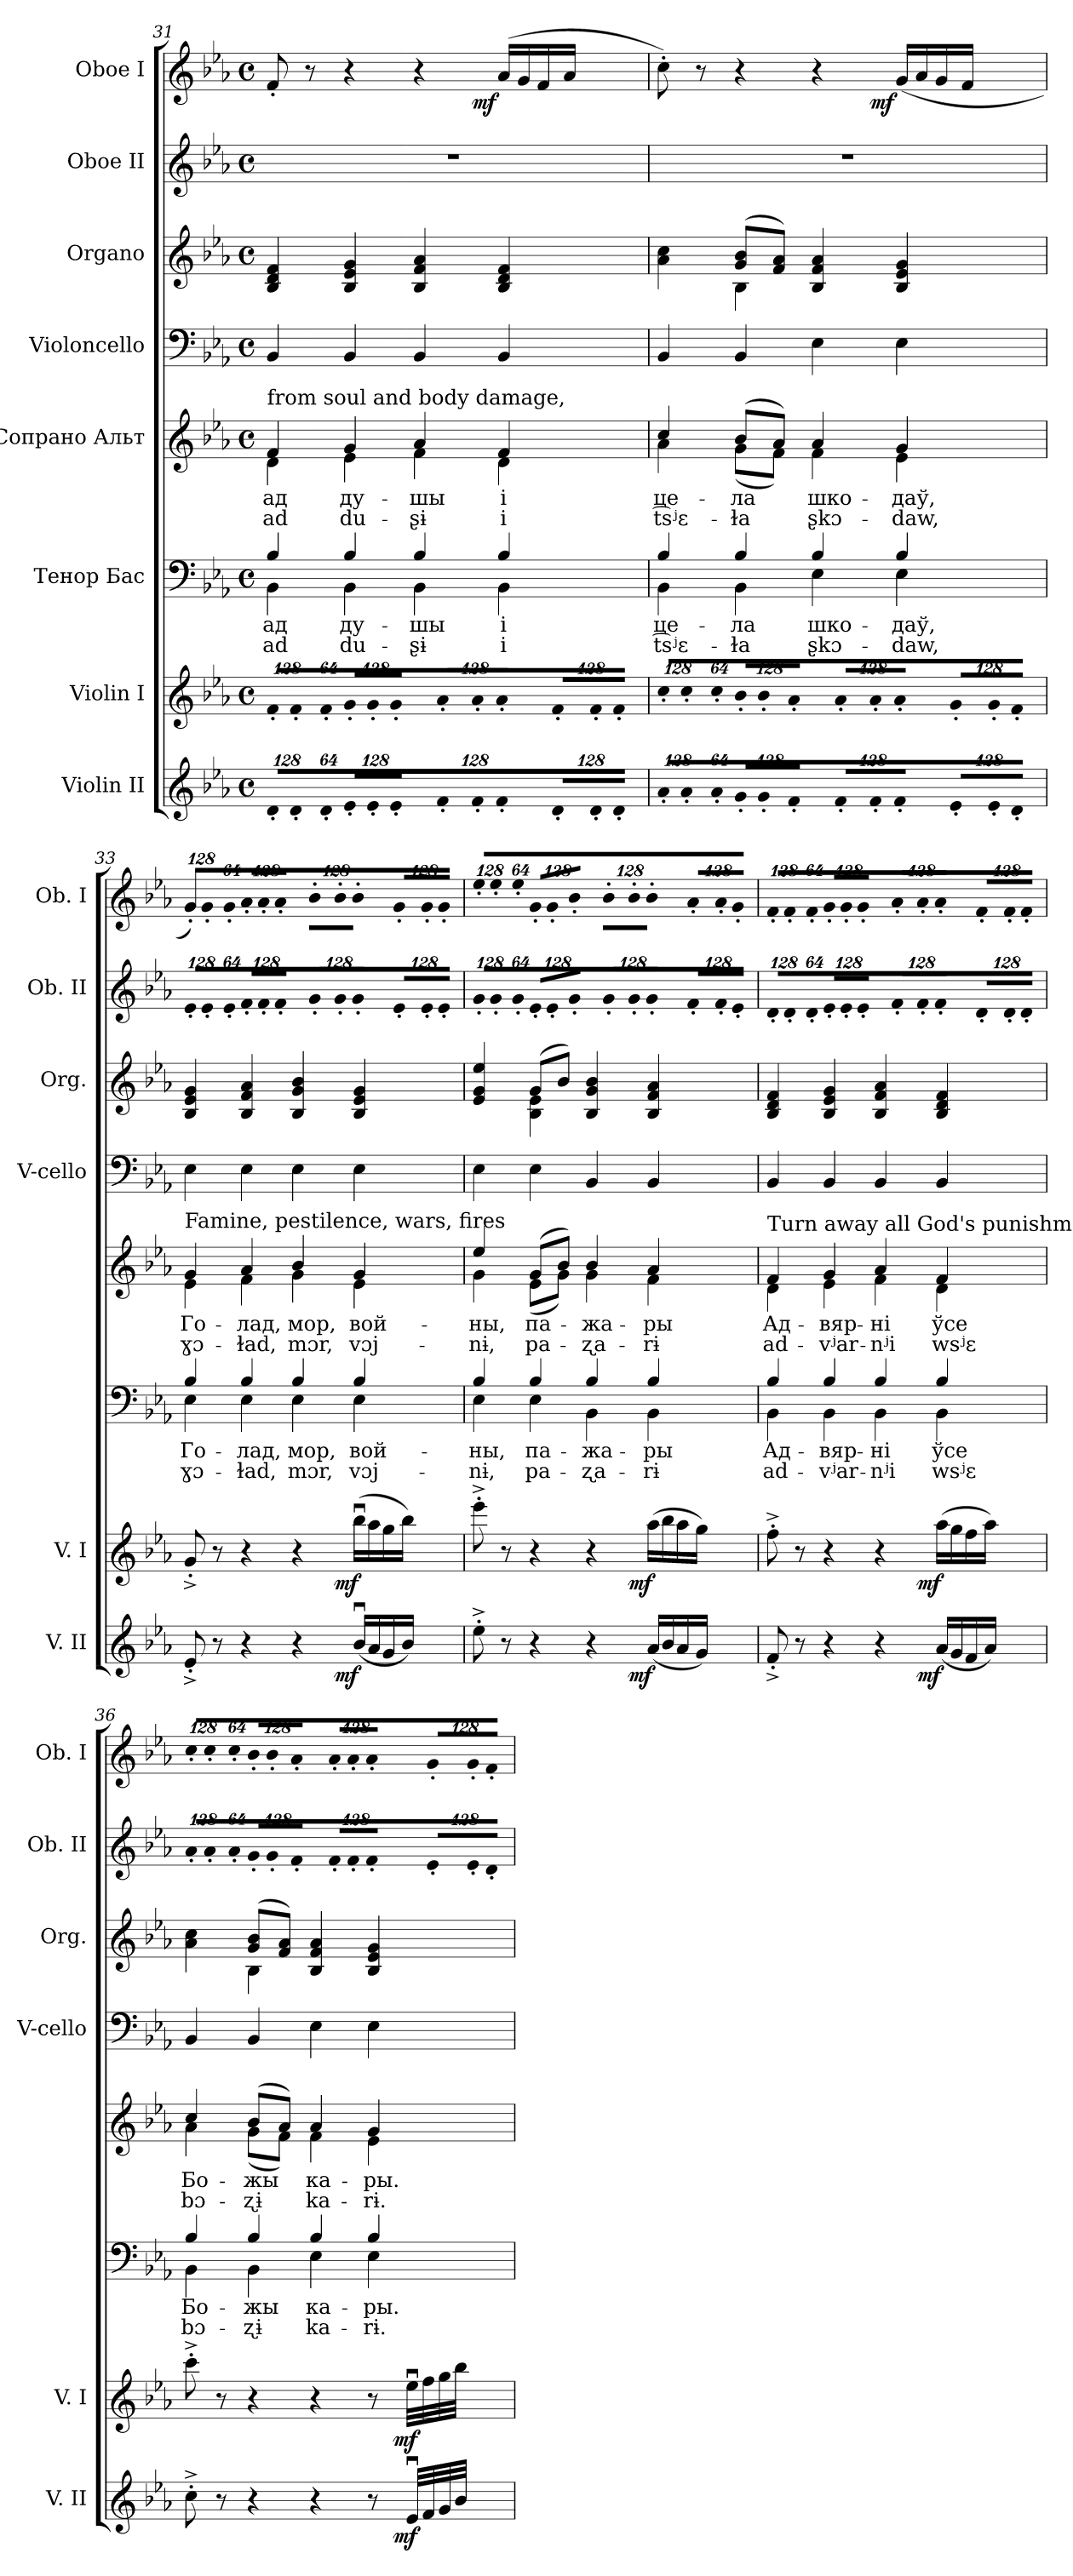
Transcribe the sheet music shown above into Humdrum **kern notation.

**kern	**dynam	**kern	**dynam	**kern	**text	**text	**kern	**text	**text	**kern	**kern	**kern	**kern	**dynam
*part8	*part8	*part7	*part7	*part6	*part6	*part6	*part5	*part5	*part5	*part4	*part3	*part2	*part1	*part1
*staff8	*staff8	*staff7	*staff7	*staff6	*staff6	*staff6	*staff5	*staff5	*staff5	*staff4	*staff3	*staff2	*staff1	*staff1
*I"Violin II	*	*I"Violin I	*	*I"Тенор Бас	*	*	*I"Сопрано Альт	*	*	*I"Violoncello	*I"Organo	*I"Oboe II	*I"Oboe I	*
*I'V. II	*	*I'V. I	*	*	*	*	*	*	*	*I'V-cello	*I'Org.	*I'Ob. II	*I'Ob. I	*
*clefG2	*	*clefG2	*	*clefF4	*	*	*clefG2	*	*	*clefF4	*clefG2	*clefG2	*clefG2	*
*k[b-e-a-]	*	*k[b-e-a-]	*	*k[b-e-a-]	*	*	*k[b-e-a-]	*	*	*k[b-e-a-]	*k[b-e-a-]	*k[b-e-a-]	*k[b-e-a-]	*
*E-:	*	*E-:	*	*E-:	*	*	*E-:	*	*	*E-:	*E-:	*E-:	*E-:	*
*M4/4	*	*M4/4	*	*M4/4	*	*	*M4/4	*	*	*M4/4	*M4/4	*M4/4	*M4/4	*
*met(c)	*	*met(c)	*	*met(c)	*	*	*met(c)	*	*	*met(c)	*met(c)	*met(c)	*met(c)	*
*Xbrackettup	*	*	*	*	*	*	*	*	*	*	*	*	*	*
=31	=31	=31	=31	=31	=31	=31	=31	=31	=31	=31	=31	=31	=31	=31
!LO:N:vis=8	!	!	!	!	!	!	!	!	!	!	!	!	!	!
*	*	*Xbrackettup	*	*	*	*	*	*	*	*	*	*	*	*
!	!	!LO:N:vis=8	!	!	!	!	!	!	!	!	!	!	!	!
!	!	!	!	!	!LO:LY:b:color=#000000	!LO:LY:b:color=#000000	!	!	!	!	!	!	!	!
*	*	*	*	*^	*	*	*	*	*	*	*	*	*	*
!	!	!	!	!	!	!LO:LY:b:color=#000000	!	!	!	!	!	!	!	!	!
!	!	!	!	!	!	!	!	!	!LO:LY:b:color=#000000	!LO:LY:b:color=#000000	!	!	!	!	!
*	*	*	*	*	*	*	*	*^	*	*	*	*	*	*	*
!	!	!	!	!	!	!	!	!LO:TX:a:t=from soul and body damage,	!	!	!	!	!	!	!	!
!	!	!	!	!	!	!	!	!	!	!LO:LY:b:color=#000000	!	!	!	!	!	!
*	*	*	*	*	*	*	*	*	*	*	*	*	*	*	*^	*
1024%85d'i/L	.	1024%85f'i/L	.	4B-i/	4BB-i\	ад	ad	4fi/	4di\	ад	ad	4BB-i/	4B-i/ 4di 4fi	1r	8f'i/	2ryy	.
!LO:N:vis=8	!	!LO:N:vis=8	!	!	!	!	!	!	!	!	!	!	!	!	!	!	!
1024%85d'i/	.	1024%85f'i/	.	.	.	.	.	.	.	.	.	.	.	.	.	.	.
.	.	.	.	.	.	.	.	.	.	.	.	.	.	.	8r	.	.
!LO:N:vis=8	!	!LO:N:vis=8	!	!	!	!	!	!	!	!	!	!	!	!	!	!	!
512%43d'i/J	.	512%43f'i/J	.	.	.	.	.	.	.	.	.	.	.	.	.	.	.
!LO:N:vis=8	!	!LO:N:vis=8	!	!	!	!	!	!	!	!	!	!	!	!	!	!	!
!	!	!	!	!	!	!LO:LY:b:color=#000000	!LO:LY:b:color=#000000	!	!	!	!	!	!	!	!	!	!
!	!	!	!	!	!	!LO:LY:b:color=#000000	!	!	!	!	!	!	!	!	!	!	!
!	!	!	!	!	!	!	!	!	!	!LO:LY:b:color=#000000	!LO:LY:b:color=#000000	!	!	!	!	!	!
!	!	!	!	!	!	!	!	!	!	!LO:LY:b:color=#000000	!	!	!	!	!	!	!
1024%85e-'i/L	.	1024%85g'i/L	.	4B-i/	4BB-i\	ду-	du-	4gi/	4e-i\	ду-	du-	4BB-i/	4B-i/ 4e-i 4gi	.	4r	.	.
!LO:N:vis=8	!	!LO:N:vis=8	!	!	!	!	!	!	!	!	!	!	!	!	!	!	!
1024%85e-'i/	.	1024%85g'i/	.	.	.	.	.	.	.	.	.	.	.	.	.	.	.
!LO:N:vis=8	!	!LO:N:vis=8	!	!	!	!	!	!	!	!	!	!	!	!	!	!	!
512%43e-'i/J	.	512%43g'i/J	.	.	.	.	.	.	.	.	.	.	.	.	.	.	.
!LO:N:vis=8	!	!LO:N:vis=8	!	!	!	!	!	!	!	!	!	!	!	!	!	!	!
!	!	!	!	!	!	!LO:LY:b:color=#000000	!LO:LY:b:color=#000000	!	!	!	!	!	!	!	!	!	!
!	!	!	!	!	!	!LO:LY:b:color=#000000	!	!	!	!	!	!	!	!	!	!	!
!	!	!	!	!	!	!	!	!	!	!LO:LY:b:color=#000000	!LO:LY:b:color=#000000	!	!	!	!	!	!
!	!	!	!	!	!	!	!	!	!	!LO:LY:b:color=#000000	!	!	!	!	!	!	!
1024%85f'i/L	.	1024%85a-'i/L	.	4B-i/	4BB-i\	-шы	-ʂɨ	4a-i/	4fi\	-шы	-ʂɨ	4BB-i/	4B-i/ 4fi 4a-i	.	4r	8ryy	.
!LO:N:vis=8	!	!LO:N:vis=8	!	!	!	!	!	!	!	!	!	!	!	!	!	!	!
1024%85f'i/	.	1024%85a-'i/	.	.	.	.	.	.	.	.	.	.	.	.	.	.	.
.	.	.	.	.	.	.	.	.	.	.	.	.	.	.	.	32ryy	.
.	.	.	.	.	.	.	.	.	.	.	.	.	.	.	.	128ryy	.
.	.	.	.	.	.	.	.	.	.	.	.	.	.	.	.	512ryy	.
!LO:N:vis=8	!	!LO:N:vis=8	!	!	!	!	!	!	!	!	!	!	!	!	!	!	!
512%43f'i/J	.	512%43a-'i/J	.	.	.	.	.	.	.	.	.	.	.	.	.	4ryy	mf
!LO:N:vis=8	!	!LO:N:vis=8	!	!	!	!	!	!	!	!	!	!	!	!	!	!	!
!	!	!	!	!	!	!LO:LY:b:color=#000000	!LO:LY:b:color=#000000	!	!	!	!	!	!	!	!	!	!
!	!	!	!	!	!	!LO:LY:b:color=#000000	!	!	!	!	!	!	!	!	!	!	!
!	!	!	!	!	!	!	!	!	!	!LO:LY:b:color=#000000	!LO:LY:b:color=#000000	!	!	!	!	!	!
!	!	!	!	!	!	!	!	!	!	!LO:LY:b:color=#000000	!	!	!	!	!	!	!
1024%85d'i/L	.	1024%85f'i/L	.	4B-i/	4BB-i\	і	i	4fi/	4di\	і	i	4BB-i/	4B-i/ 4di 4fi	.	(16a-i/LL	.	.
.	.	.	.	.	.	.	.	.	.	.	.	.	.	.	16gi/	.	.
!LO:N:vis=8	!	!LO:N:vis=8	!	!	!	!	!	!	!	!	!	!	!	!	!	!	!
1024%85d'i/	.	1024%85f'i/	.	.	.	.	.	.	.	.	.	.	.	.	.	.	.
.	.	.	.	.	.	.	.	.	.	.	.	.	.	.	16fi/	.	.
!LO:N:vis=8	!	!LO:N:vis=8	!	!	!	!	!	!	!	!	!	!	!	!	!	!	!
512%43d'i/J	.	512%43f'i/J	.	.	.	.	.	.	.	.	.	.	.	.	.	16ryy	.
.	.	.	.	.	.	.	.	.	.	.	.	.	.	.	16a-i/JJ	.	.
.	.	.	.	.	.	.	.	.	.	.	.	.	.	.	.	64ryy	.
.	.	.	.	.	.	.	.	.	.	.	.	.	.	.	.	256.ryy	.
=32	=32	=32	=32	=32	=32	=32	=32	=32	=32	=32	=32	=32	=32	=32	=32	=32	=32
!LO:N:vis=8	!	!LO:N:vis=8	!	!	!	!	!	!	!	!	!	!	!	!	!	!	!
!	!	!	!	!	!	!LO:LY:b:color=#000000	!LO:LY:b:color=#000000	!	!	!	!	!	!	!	!	!	!
!	!	!	!	!	!	!LO:LY:b:color=#000000	!	!	!	!	!	!	!	!	!	!	!
!	!	!	!	!	!	!	!	!	!	!LO:LY:b:color=#000000	!LO:LY:b:color=#000000	!	!	!	!	!	!
!	!	!	!	!	!	!	!	!	!	!LO:LY:b:color=#000000	!	!	!	!	!	!	!
*	*	*	*	*	*	*	*	*	*	*	*	*	*^	*	*	*	*
1024%85a-'i/L	.	1024%85cc'i\L	.	4B-i/	4BB-i\	це-	t͡sʲɛ-	4cci/	4a-i\	це-	t͡sʲɛ-	4BB-i/	4a-i\ 4cci	4ryy	1r	8cc'i\)	2ryy	.
!LO:N:vis=8	!	!LO:N:vis=8	!	!	!	!	!	!	!	!	!	!	!	!	!	!	!	!
1024%85a-'i/	.	1024%85cc'i\	.	.	.	.	.	.	.	.	.	.	.	.	.	.	.	.
.	.	.	.	.	.	.	.	.	.	.	.	.	.	.	.	8r	.	.
!LO:N:vis=8	!	!LO:N:vis=8	!	!	!	!	!	!	!	!	!	!	!	!	!	!	!	!
512%43a-'i/J	.	512%43cc'i\J	.	.	.	.	.	.	.	.	.	.	.	.	.	.	.	.
!LO:N:vis=8	!	!LO:N:vis=8	!	!	!	!	!	!	!	!	!	!	!	!	!	!	!	!
!	!	!	!	!	!	!LO:LY:b:color=#000000	!LO:LY:b:color=#000000	!	!	!	!	!	!	!	!	!	!	!
!	!	!	!	!	!	!LO:LY:b:color=#000000	!	!	!	!	!	!	!	!	!	!	!	!
!	!	!	!	!	!	!	!	!	!	!LO:LY:b:color=#000000	!LO:LY:b:color=#000000	!	!	!	!	!	!	!
!	!	!	!	!	!	!	!	!	!	!LO:LY:b:color=#000000	!	!	!	!	!	!	!	!
1024%85g'i/L	.	1024%85b-'i/L	.	4B-i/	4BB-i\	-ла	-ɫa	(8b-i/L	(8gi\L	-ла	-ɫa	4BB-i/	(8gi/ 8b-iL	4B-i\	.	4r	.	.
!LO:N:vis=8	!	!LO:N:vis=8	!	!	!	!	!	!	!	!	!	!	!	!	!	!	!	!
1024%85g'i/	.	1024%85b-'i/	.	.	.	.	.	.	.	.	.	.	.	.	.	.	.	.
.	.	.	.	.	.	.	.	8a-i/J)	8fi\J)	.	.	.	8fi/ 8a-iJ)	.	.	.	.	.
!LO:N:vis=8	!	!LO:N:vis=8	!	!	!	!	!	!	!	!	!	!	!	!	!	!	!	!
512%43f'i/J	.	512%43a-'i/J	.	.	.	.	.	.	.	.	.	.	.	.	.	.	.	.
!LO:N:vis=8	!	!LO:N:vis=8	!	!	!	!	!	!	!	!	!	!	!	!	!	!	!	!
!	!	!	!	!	!	!LO:LY:b:color=#000000	!LO:LY:b:color=#000000	!	!	!	!	!	!	!	!	!	!	!
!	!	!	!	!	!	!LO:LY:b:color=#000000	!	!	!	!	!	!	!	!	!	!	!	!
!	!	!	!	!	!	!	!	!	!	!LO:LY:b:color=#000000	!LO:LY:b:color=#000000	!	!	!	!	!	!	!
!	!	!	!	!	!	!	!	!	!	!LO:LY:b:color=#000000	!	!	!	!	!	!	!	!
1024%85f'i/L	.	1024%85a-'i/L	.	4B-i/	4E-i\	шко-	ʂkɔ-	4a-i/	4fi\	шко-	ʂkɔ-	4E-i\	4B-i/ 4fi 4a-i	2ryy	.	4r	8ryy	.
!LO:N:vis=8	!	!LO:N:vis=8	!	!	!	!	!	!	!	!	!	!	!	!	!	!	!	!
1024%85f'i/	.	1024%85a-'i/	.	.	.	.	.	.	.	.	.	.	.	.	.	.	.	.
.	.	.	.	.	.	.	.	.	.	.	.	.	.	.	.	.	32ryy	.
.	.	.	.	.	.	.	.	.	.	.	.	.	.	.	.	.	128ryy	.
.	.	.	.	.	.	.	.	.	.	.	.	.	.	.	.	.	512ryy	.
!LO:N:vis=8	!	!LO:N:vis=8	!	!	!	!	!	!	!	!	!	!	!	!	!	!	!	!
512%43f'i/J	.	512%43a-'i/J	.	.	.	.	.	.	.	.	.	.	.	.	.	.	4ryy	mf
!LO:N:vis=8	!	!LO:N:vis=8	!	!	!	!	!	!	!	!	!	!	!	!	!	!	!	!
!	!	!	!	!	!	!LO:LY:b:color=#000000	!LO:LY:b:color=#000000	!	!	!	!	!	!	!	!	!	!	!
!	!	!	!	!	!	!LO:LY:b:color=#000000	!	!	!	!	!	!	!	!	!	!	!	!
!	!	!	!	!	!	!	!	!	!	!LO:LY:b:color=#000000	!LO:LY:b:color=#000000	!	!	!	!	!	!	!
!	!	!	!	!	!	!	!	!	!	!LO:LY:b:color=#000000	!	!	!	!	!	!	!	!
1024%85e-'i/L	.	1024%85g'i/L	.	4B-i/	4E-i\	-даў,	-daw,	4gi/	4e-i\	-даў,	-daw,	4E-i\	4B-i/ 4e-i 4gi	.	.	(16gi/LL	.	.
.	.	.	.	.	.	.	.	.	.	.	.	.	.	.	.	16a-i/	.	.
!LO:N:vis=8	!	!LO:N:vis=8	!	!	!	!	!	!	!	!	!	!	!	!	!	!	!	!
1024%85e-'i/	.	1024%85g'i/	.	.	.	.	.	.	.	.	.	.	.	.	.	.	.	.
.	.	.	.	.	.	.	.	.	.	.	.	.	.	.	.	16gi/	.	.
!LO:N:vis=8	!	!LO:N:vis=8	!	!	!	!	!	!	!	!	!	!	!	!	!	!	!	!
512%43d'i/J	.	512%43f'i/J	.	.	.	.	.	.	.	.	.	.	.	.	.	.	16ryy	.
.	.	.	.	.	.	.	.	.	.	.	.	.	.	.	.	16fi/JJ	.	.
.	.	.	.	.	.	.	.	.	.	.	.	.	.	.	.	.	64ryy	.
.	.	.	.	.	.	.	.	.	.	.	.	.	.	.	.	.	256.ryy	.
*	*	*	*	*	*	*	*	*	*	*	*	*	*v	*v	*	*v	*v	*
!!LO:PB:g=z
=33	=33	=33	=33	=33	=33	=33	=33	=33	=33	=33	=33	=33	=33	=33	=33	=33
*	*	*	*	*	*	*	*	*	*	*	*	*	*^	*	*^	*
!	!	!	!	!	!	!LO:LY:b:color=#000000	!LO:LY:b:color=#000000	!	!	!	!	!	!	!	!	!	!	!
*	*	*	*	*	*	*	*	*	*	*	*	*	*v	*v	*	*v	*v	*
*	*	*	*	*	*	*	*	*	*	*	*	*	*^	*	*^	*
!	!	!	!	!	!	!LO:LY:b:color=#000000	!	!	!	!	!	!	!	!	!	!	!	!
*	*	*	*	*	*	*	*	*	*	*	*	*	*v	*v	*	*v	*v	*
*	*	*	*	*	*	*	*	*	*	*	*	*	*^	*	*^	*
!	!	!	!	!	!	!	!	!	!	!LO:LY:b:color=#000000	!LO:LY:b:color=#000000	!	!	!	!	!	!	!
*	*	*	*	*	*	*	*	*	*	*	*	*	*v	*v	*	*v	*v	*
*	*	*	*	*	*	*	*	*	*	*	*	*	*^	*	*^	*
!	!	!	!	!	!	!	!	!	!	!LO:LY:b:color=#000000	!	!	!	!	!	!	!	!
*	*	*	*	*	*	*	*	*	*	*	*	*	*v	*v	*	*v	*v	*
*	*	*	*	*	*	*	*	*	*	*	*	*	*	*Xbrackettup	*	*
*	*	*	*	*	*	*	*	*	*	*	*	*	*^	*	*^	*
!	!	!	!	!	!	!	!	!	!	!	!	!	!	!	!LO:N:vis=8	!	!	!
*	*	*	*	*	*	*	*	*	*	*	*	*	*v	*v	*	*v	*v	*
*	*	*	*	*	*	*	*	*	*	*	*	*	*	*	*Xbrackettup	*
*	*	*	*	*	*	*	*	*	*	*	*	*	*^	*	*^	*
!	!	!	!	!	!	!	!	!LO:TX:a:t=Famine, pestilence, wars, fires	!	!	!	!	!	!	!	!	!	!
!	!	!	!	!	!	!	!	!	!	!	!	!	!	!	!	!LO:N:vis=8	!	!
*^	*	*^	*	*	*	*	*	*	*	*	*	*	*v	*v	*	*v	*v	*
8e-'^i/	2ryy	.	8g'^i/	2ryy	.	4B-i/	4E-i\	Го-	ɣɔ-	4gi/	4e-i\	Го-	ɣɔ-	4E-i\	4B-i/ 4e-i 4gi	1024%85e-'i/L	1024%85g'i/L)	.
!	!	!	!	!	!	!	!	!	!	!	!	!	!	!	!	!LO:N:vis=8	!LO:N:vis=8	!
.	.	.	.	.	.	.	.	.	.	.	.	.	.	.	.	1024%85e-'i/	1024%85g'i/	.
8r	.	.	8r	.	.	.	.	.	.	.	.	.	.	.	.	.	.	.
!	!	!	!	!	!	!	!	!	!	!	!	!	!	!	!	!LO:N:vis=8	!LO:N:vis=8	!
.	.	.	.	.	.	.	.	.	.	.	.	.	.	.	.	512%43e-'i/J	512%43g'i/J	.
!	!	!	!	!	!	!	!	!LO:LY:b:color=#000000	!LO:LY:b:color=#000000	!	!	!	!	!	!	!	!	!
!	!	!	!	!	!	!	!	!LO:LY:b:color=#000000	!	!	!	!	!	!	!	!	!	!
!	!	!	!	!	!	!	!	!	!	!	!	!LO:LY:b:color=#000000	!LO:LY:b:color=#000000	!	!	!	!	!
!	!	!	!	!	!	!	!	!	!	!	!	!LO:LY:b:color=#000000	!	!	!	!LO:N:vis=8	!LO:N:vis=8	!
4r	.	.	4r	.	.	4B-i/	4E-i\	-лад,	-ɫad,	4a-i/	4fi\	-лад,	-ɫad,	4E-i\	4B-i/ 4fi 4a-i	1024%85f'i/L	1024%85a-'i/L	.
!	!	!	!	!	!	!	!	!	!	!	!	!	!	!	!	!LO:N:vis=8	!LO:N:vis=8	!
.	.	.	.	.	.	.	.	.	.	.	.	.	.	.	.	1024%85f'i/	1024%85a-'i/	.
!	!	!	!	!	!	!	!	!	!	!	!	!	!	!	!	!LO:N:vis=8	!LO:N:vis=8	!
.	.	.	.	.	.	.	.	.	.	.	.	.	.	.	.	512%43f'i/J	512%43a-'i/J	.
!	!	!	!	!	!	!	!	!LO:LY:b:color=#000000	!LO:LY:b:color=#000000	!	!	!	!	!	!	!	!	!
!	!	!	!	!	!	!	!	!LO:LY:b:color=#000000	!	!	!	!	!	!	!	!	!	!
!	!	!	!	!	!	!	!	!	!	!	!	!LO:LY:b:color=#000000	!LO:LY:b:color=#000000	!	!	!	!	!
!	!	!	!	!	!	!	!	!	!	!	!	!LO:LY:b:color=#000000	!	!	!	!LO:N:vis=8	!LO:N:vis=8	!
4r	8ryy	.	4r	8ryy	.	4B-i/	4E-i\	мор,	mɔr,	4b-i/	4gi\	мор,	mɔr,	4E-i\	4B-i/ 4gi 4b-i	1024%85g'i/L	1024%85b-'i\L	.
!	!	!	!	!	!	!	!	!	!	!	!	!	!	!	!	!LO:N:vis=8	!LO:N:vis=8	!
.	.	.	.	.	.	.	.	.	.	.	.	.	.	.	.	1024%85g'i/	1024%85b-'i\	.
.	32ryy	.	.	32ryy	.	.	.	.	.	.	.	.	.	.	.	.	.	.
.	128ryy	.	.	128ryy	.	.	.	.	.	.	.	.	.	.	.	.	.	.
.	512ryy	.	.	512ryy	.	.	.	.	.	.	.	.	.	.	.	.	.	.
!	!	!	!	!	!	!	!	!	!	!	!	!	!	!	!	!LO:N:vis=8	!LO:N:vis=8	!
.	4ryy	mf	.	4ryy	mf	.	.	.	.	.	.	.	.	.	.	512%43g'i/J	512%43b-'i\J	.
!	!	!	!	!	!	!	!	!LO:LY:b:color=#000000	!LO:LY:b:color=#000000	!	!	!	!	!	!	!	!	!
!	!	!	!	!	!	!	!	!LO:LY:b:color=#000000	!	!	!	!	!	!	!	!	!	!
!	!	!	!	!	!	!	!	!	!	!	!	!LO:LY:b:color=#000000	!LO:LY:b:color=#000000	!	!	!	!	!
!	!	!	!	!	!	!	!	!	!	!	!	!LO:LY:b:color=#000000	!	!	!	!LO:N:vis=8	!LO:N:vis=8	!
(16b-ui/LL	.	.	(16bb-ui\LL	.	.	4B-i/	4E-i\	вой-	vɔj-	4gi/	4e-i\	вой-	vɔj-	4E-i\	4B-i/ 4e-i 4gi	1024%85e-'i/L	1024%85g'i/L	.
16a-i/	.	.	16aa-i\	.	.	.	.	.	.	.	.	.	.	.	.	.	.	.
!	!	!	!	!	!	!	!	!	!	!	!	!	!	!	!	!LO:N:vis=8	!LO:N:vis=8	!
.	.	.	.	.	.	.	.	.	.	.	.	.	.	.	.	1024%85e-'i/	1024%85g'i/	.
16gi/	.	.	16ggi\	.	.	.	.	.	.	.	.	.	.	.	.	.	.	.
!	!	!	!	!	!	!	!	!	!	!	!	!	!	!	!	!LO:N:vis=8	!LO:N:vis=8	!
.	16ryy	.	.	16ryy	.	.	.	.	.	.	.	.	.	.	.	512%43e-'i/J	512%43g'i/J	.
16b-i/JJ)	.	.	16bb-i\JJ)	.	.	.	.	.	.	.	.	.	.	.	.	.	.	.
.	64ryy	.	.	64ryy	.	.	.	.	.	.	.	.	.	.	.	.	.	.
.	256.ryy	.	.	256.ryy	.	.	.	.	.	.	.	.	.	.	.	.	.	.
=34	=34	=34	=34	=34	=34	=34	=34	=34	=34	=34	=34	=34	=34	=34	=34	=34	=34	=34
!	!	!	!	!	!	!	!	!LO:LY:b:color=#000000	!LO:LY:b:color=#000000	!	!	!	!	!	!	!	!	!
!	!	!	!	!	!	!	!	!LO:LY:b:color=#000000	!	!	!	!	!	!	!	!	!	!
!	!	!	!	!	!	!	!	!	!	!	!	!LO:LY:b:color=#000000	!LO:LY:b:color=#000000	!	!	!	!	!
!	!	!	!	!	!	!	!	!	!	!	!	!LO:LY:b:color=#000000	!	!	!	!LO:N:vis=8	!LO:N:vis=8	!
*	*	*	*	*	*	*	*	*	*	*	*	*	*	*	*^	*	*	*
8ee-'^i\	2ryy	.	8eee-'^i\	2ryy	.	4B-i/	4E-i\	-ны,	-nɨ,	4ee-i/	4gi\	-ны,	-nɨ,	4E-i\	4e-i/ 4gi 4ee-i	4ryy	1024%85g'i/L	1024%85ee-'i\L	.
!	!	!	!	!	!	!	!	!	!	!	!	!	!	!	!	!	!LO:N:vis=8	!LO:N:vis=8	!
.	.	.	.	.	.	.	.	.	.	.	.	.	.	.	.	.	1024%85g'i/	1024%85ee-'i\	.
8r	.	.	8r	.	.	.	.	.	.	.	.	.	.	.	.	.	.	.	.
!	!	!	!	!	!	!	!	!	!	!	!	!	!	!	!	!	!LO:N:vis=8	!LO:N:vis=8	!
.	.	.	.	.	.	.	.	.	.	.	.	.	.	.	.	.	512%43g'i/J	512%43ee-'i\J	.
!	!	!	!	!	!	!	!	!LO:LY:b:color=#000000	!LO:LY:b:color=#000000	!	!	!	!	!	!	!	!	!	!
!	!	!	!	!	!	!	!	!LO:LY:b:color=#000000	!	!	!	!	!	!	!	!	!	!	!
!	!	!	!	!	!	!	!	!	!	!	!	!LO:LY:b:color=#000000	!LO:LY:b:color=#000000	!	!	!	!	!	!
!	!	!	!	!	!	!	!	!	!	!	!	!LO:LY:b:color=#000000	!	!	!	!	!LO:N:vis=8	!LO:N:vis=8	!
4r	.	.	4r	.	.	4B-i/	4E-i\	па-	pa-	(8gi/L	(8e-i\L	па-	pa-	4E-i\	(8gi/L	4B-i\ 4e-i	1024%85e-'i/L	1024%85g'i/L	.
!	!	!	!	!	!	!	!	!	!	!	!	!	!	!	!	!	!LO:N:vis=8	!LO:N:vis=8	!
.	.	.	.	.	.	.	.	.	.	.	.	.	.	.	.	.	1024%85e-'i/	1024%85g'i/	.
.	.	.	.	.	.	.	.	.	.	8b-i/J)	8gi\J)	.	.	.	8b-i/J)	.	.	.	.
!	!	!	!	!	!	!	!	!	!	!	!	!	!	!	!	!	!LO:N:vis=8	!LO:N:vis=8	!
.	.	.	.	.	.	.	.	.	.	.	.	.	.	.	.	.	512%43g'i/J	512%43b-'i/J	.
!	!	!	!	!	!	!	!	!LO:LY:b:color=#000000	!LO:LY:b:color=#000000	!	!	!	!	!	!	!	!	!	!
!	!	!	!	!	!	!	!	!LO:LY:b:color=#000000	!	!	!	!	!	!	!	!	!	!	!
!	!	!	!	!	!	!	!	!	!	!	!	!LO:LY:b:color=#000000	!LO:LY:b:color=#000000	!	!	!	!	!	!
!	!	!	!	!	!	!	!	!	!	!	!	!LO:LY:b:color=#000000	!	!	!	!	!LO:N:vis=8	!LO:N:vis=8	!
4r	8ryy	.	4r	8ryy	.	4B-i/	4BB-i\	-жа-	-ʐa-	4b-i/	4gi\	-жа-	-ʐa-	4BB-i/	4B-i/ 4gi 4b-i	2ryy	1024%85g'i/L	1024%85b-'i\L	.
!	!	!	!	!	!	!	!	!	!	!	!	!	!	!	!	!	!LO:N:vis=8	!LO:N:vis=8	!
.	.	.	.	.	.	.	.	.	.	.	.	.	.	.	.	.	1024%85g'i/	1024%85b-'i\	.
.	32ryy	.	.	32ryy	.	.	.	.	.	.	.	.	.	.	.	.	.	.	.
.	128ryy	.	.	128ryy	.	.	.	.	.	.	.	.	.	.	.	.	.	.	.
.	512ryy	.	.	512ryy	.	.	.	.	.	.	.	.	.	.	.	.	.	.	.
!	!	!	!	!	!	!	!	!	!	!	!	!	!	!	!	!	!LO:N:vis=8	!LO:N:vis=8	!
.	4ryy	mf	.	4ryy	mf	.	.	.	.	.	.	.	.	.	.	.	512%43g'i/J	512%43b-'i\J	.
!	!	!	!	!	!	!	!	!LO:LY:b:color=#000000	!LO:LY:b:color=#000000	!	!	!	!	!	!	!	!	!	!
!	!	!	!	!	!	!	!	!LO:LY:b:color=#000000	!	!	!	!	!	!	!	!	!	!	!
!	!	!	!	!	!	!	!	!	!	!	!	!LO:LY:b:color=#000000	!LO:LY:b:color=#000000	!	!	!	!	!	!
!	!	!	!	!	!	!	!	!	!	!	!	!LO:LY:b:color=#000000	!	!	!	!	!LO:N:vis=8	!LO:N:vis=8	!
(16a-i/LL	.	.	(16aa-i\LL	.	.	4B-i/	4BB-i\	-ры	-rɨ	4a-i/	4fi\	-ры	-rɨ	4BB-i/	4B-i/ 4fi 4a-i	.	1024%85f'i/L	1024%85a-'i/L	.
16b-i/	.	.	16bb-i\	.	.	.	.	.	.	.	.	.	.	.	.	.	.	.	.
!	!	!	!	!	!	!	!	!	!	!	!	!	!	!	!	!	!LO:N:vis=8	!LO:N:vis=8	!
.	.	.	.	.	.	.	.	.	.	.	.	.	.	.	.	.	1024%85f'i/	1024%85a-'i/	.
16a-i/	.	.	16aa-i\	.	.	.	.	.	.	.	.	.	.	.	.	.	.	.	.
!	!	!	!	!	!	!	!	!	!	!	!	!	!	!	!	!	!LO:N:vis=8	!LO:N:vis=8	!
.	16ryy	.	.	16ryy	.	.	.	.	.	.	.	.	.	.	.	.	512%43e-'i/J	512%43g'i/J	.
16gi/JJ)	.	.	16ggi\JJ)	.	.	.	.	.	.	.	.	.	.	.	.	.	.	.	.
.	64ryy	.	.	64ryy	.	.	.	.	.	.	.	.	.	.	.	.	.	.	.
.	256.ryy	.	.	256.ryy	.	.	.	.	.	.	.	.	.	.	.	.	.	.	.
*	*	*	*	*	*	*	*	*	*	*	*	*	*	*	*v	*v	*	*	*
=35	=35	=35	=35	=35	=35	=35	=35	=35	=35	=35	=35	=35	=35	=35	=35	=35	=35	=35
*	*	*	*	*	*	*	*	*	*	*	*	*	*	*	*^	*	*	*
!	!	!	!	!	!	!	!	!LO:LY:b:color=#000000	!LO:LY:b:color=#000000	!	!	!	!	!	!	!	!	!	!
*	*	*	*	*	*	*	*	*	*	*	*	*	*	*	*v	*v	*	*	*
*	*	*	*	*	*	*	*	*	*	*	*	*	*	*	*^	*	*	*
!	!	!	!	!	!	!	!	!LO:LY:b:color=#000000	!	!	!	!	!	!	!	!	!	!	!
*	*	*	*	*	*	*	*	*	*	*	*	*	*	*	*v	*v	*	*	*
*	*	*	*	*	*	*	*	*	*	*	*	*	*	*	*^	*	*	*
!	!	!	!	!	!	!	!	!	!	!	!	!LO:LY:b:color=#000000	!LO:LY:b:color=#000000	!	!	!	!	!	!
*	*	*	*	*	*	*	*	*	*	*	*	*	*	*	*v	*v	*	*	*
*	*	*	*	*	*	*	*	*	*	*	*	*	*	*	*^	*	*	*
!	!	!	!	!	!	!	!	!	!	!LO:TX:a:t=Turn away all God's punishments.	!	!	!	!	!	!	!	!	!
!	!	!	!	!	!	!	!	!	!	!	!	!LO:LY:b:color=#000000	!	!	!	!	!LO:N:vis=8	!LO:N:vis=8	!
*	*	*	*	*	*	*	*	*	*	*	*	*	*	*	*v	*v	*	*	*
8f'^i/	2ryy	.	8ff'^i\	2ryy	.	4B-i/	4BB-i\	Ад-	ad-	4fi/	4di\	Ад-	ad-	4BB-i/	4B-i/ 4di 4fi	1024%85d'i/L	1024%85f'i/L	.
!	!	!	!	!	!	!	!	!	!	!	!	!	!	!	!	!LO:N:vis=8	!LO:N:vis=8	!
.	.	.	.	.	.	.	.	.	.	.	.	.	.	.	.	1024%85d'i/	1024%85f'i/	.
8r	.	.	8r	.	.	.	.	.	.	.	.	.	.	.	.	.	.	.
!	!	!	!	!	!	!	!	!	!	!	!	!	!	!	!	!LO:N:vis=8	!LO:N:vis=8	!
.	.	.	.	.	.	.	.	.	.	.	.	.	.	.	.	512%43d'i/J	512%43f'i/J	.
!	!	!	!	!	!	!	!	!LO:LY:b:color=#000000	!LO:LY:b:color=#000000	!	!	!	!	!	!	!	!	!
!	!	!	!	!	!	!	!	!LO:LY:b:color=#000000	!	!	!	!	!	!	!	!	!	!
!	!	!	!	!	!	!	!	!	!	!	!	!LO:LY:b:color=#000000	!LO:LY:b:color=#000000	!	!	!	!	!
!	!	!	!	!	!	!	!	!	!	!	!	!LO:LY:b:color=#000000	!	!	!	!LO:N:vis=8	!LO:N:vis=8	!
4r	.	.	4r	.	.	4B-i/	4BB-i\	-вяр-	-vʲar-	4gi/	4e-i\	-вяр-	-vʲar-	4BB-i/	4B-i/ 4e-i 4gi	1024%85e-'i/L	1024%85g'i/L	.
!	!	!	!	!	!	!	!	!	!	!	!	!	!	!	!	!LO:N:vis=8	!LO:N:vis=8	!
.	.	.	.	.	.	.	.	.	.	.	.	.	.	.	.	1024%85e-'i/	1024%85g'i/	.
!	!	!	!	!	!	!	!	!	!	!	!	!	!	!	!	!LO:N:vis=8	!LO:N:vis=8	!
.	.	.	.	.	.	.	.	.	.	.	.	.	.	.	.	512%43e-'i/J	512%43g'i/J	.
!	!	!	!	!	!	!	!	!LO:LY:b:color=#000000	!LO:LY:b:color=#000000	!	!	!	!	!	!	!	!	!
!	!	!	!	!	!	!	!	!LO:LY:b:color=#000000	!	!	!	!	!	!	!	!	!	!
!	!	!	!	!	!	!	!	!	!	!	!	!LO:LY:b:color=#000000	!LO:LY:b:color=#000000	!	!	!	!	!
!	!	!	!	!	!	!	!	!	!	!	!	!LO:LY:b:color=#000000	!	!	!	!LO:N:vis=8	!LO:N:vis=8	!
4r	8ryy	.	4r	8ryy	.	4B-i/	4BB-i\	-ні	-nʲi	4a-i/	4fi\	-ні	-nʲi	4BB-i/	4B-i/ 4fi 4a-i	1024%85f'i/L	1024%85a-'i/L	.
!	!	!	!	!	!	!	!	!	!	!	!	!	!	!	!	!LO:N:vis=8	!LO:N:vis=8	!
.	.	.	.	.	.	.	.	.	.	.	.	.	.	.	.	1024%85f'i/	1024%85a-'i/	.
.	32ryy	.	.	32ryy	.	.	.	.	.	.	.	.	.	.	.	.	.	.
.	128ryy	.	.	128ryy	.	.	.	.	.	.	.	.	.	.	.	.	.	.
.	512ryy	.	.	512ryy	.	.	.	.	.	.	.	.	.	.	.	.	.	.
!	!	!	!	!	!	!	!	!	!	!	!	!	!	!	!	!LO:N:vis=8	!LO:N:vis=8	!
.	4ryy	mf	.	4ryy	mf	.	.	.	.	.	.	.	.	.	.	512%43f'i/J	512%43a-'i/J	.
!	!	!	!	!	!	!	!	!LO:LY:b:color=#000000	!LO:LY:b:color=#000000	!	!	!	!	!	!	!	!	!
!	!	!	!	!	!	!	!	!LO:LY:b:color=#000000	!	!	!	!	!	!	!	!	!	!
!	!	!	!	!	!	!	!	!	!	!	!	!LO:LY:b:color=#000000	!LO:LY:b:color=#000000	!	!	!	!	!
!	!	!	!	!	!	!	!	!	!	!	!	!LO:LY:b:color=#000000	!	!	!	!LO:N:vis=8	!LO:N:vis=8	!
(16a-i/LL	.	.	(16aa-i\LL	.	.	4B-i/	4BB-i\	ўсе	wsʲɛ	4fi/	4di\	ўсе	wsʲɛ	4BB-i/	4B-i/ 4di 4fi	1024%85d'i/L	1024%85f'i/L	.
16gi/	.	.	16ggi\	.	.	.	.	.	.	.	.	.	.	.	.	.	.	.
!	!	!	!	!	!	!	!	!	!	!	!	!	!	!	!	!LO:N:vis=8	!LO:N:vis=8	!
.	.	.	.	.	.	.	.	.	.	.	.	.	.	.	.	1024%85d'i/	1024%85f'i/	.
16fi/	.	.	16ffi\	.	.	.	.	.	.	.	.	.	.	.	.	.	.	.
!	!	!	!	!	!	!	!	!	!	!	!	!	!	!	!	!LO:N:vis=8	!LO:N:vis=8	!
.	16ryy	.	.	16ryy	.	.	.	.	.	.	.	.	.	.	.	512%43d'i/J	512%43f'i/J	.
16a-i/JJ)	.	.	16aa-i\JJ)	.	.	.	.	.	.	.	.	.	.	.	.	.	.	.
.	64ryy	.	.	64ryy	.	.	.	.	.	.	.	.	.	.	.	.	.	.
.	256.ryy	.	.	256.ryy	.	.	.	.	.	.	.	.	.	.	.	.	.	.
=36	=36	=36	=36	=36	=36	=36	=36	=36	=36	=36	=36	=36	=36	=36	=36	=36	=36	=36
!	!	!	!	!	!	!	!	!LO:LY:b:color=#000000	!LO:LY:b:color=#000000	!	!	!	!	!	!	!	!	!
!	!	!	!	!	!	!	!	!LO:LY:b:color=#000000	!	!	!	!	!	!	!	!	!	!
!	!	!	!	!	!	!	!	!	!	!	!	!LO:LY:b:color=#000000	!LO:LY:b:color=#000000	!	!	!	!	!
!	!	!	!	!	!	!	!	!	!	!	!	!LO:LY:b:color=#000000	!	!	!	!LO:N:vis=8	!LO:N:vis=8	!
*	*	*	*	*	*	*	*	*	*	*	*	*	*	*	*^	*	*	*
8cc'^i\	2ryy	.	8ccc'^i\	2ryy	.	4B-i/	4BB-i\	Бо-	bɔ-	4cci/	4a-i\	Бо-	bɔ-	4BB-i/	4a-i\ 4cci	4ryy	1024%85a-'i/L	1024%85cc'i\L	.
!	!	!	!	!	!	!	!	!	!	!	!	!	!	!	!	!	!LO:N:vis=8	!LO:N:vis=8	!
.	.	.	.	.	.	.	.	.	.	.	.	.	.	.	.	.	1024%85a-'i/	1024%85cc'i\	.
8r	.	.	8r	.	.	.	.	.	.	.	.	.	.	.	.	.	.	.	.
!	!	!	!	!	!	!	!	!	!	!	!	!	!	!	!	!	!LO:N:vis=8	!LO:N:vis=8	!
.	.	.	.	.	.	.	.	.	.	.	.	.	.	.	.	.	512%43a-'i/J	512%43cc'i\J	.
!	!	!	!	!	!	!	!	!LO:LY:b:color=#000000	!LO:LY:b:color=#000000	!	!	!	!	!	!	!	!	!	!
!	!	!	!	!	!	!	!	!LO:LY:b:color=#000000	!	!	!	!	!	!	!	!	!	!	!
!	!	!	!	!	!	!	!	!	!	!	!	!LO:LY:b:color=#000000	!LO:LY:b:color=#000000	!	!	!	!	!	!
!	!	!	!	!	!	!	!	!	!	!	!	!LO:LY:b:color=#000000	!	!	!	!	!LO:N:vis=8	!LO:N:vis=8	!
4r	.	.	4r	.	.	4B-i/	4BB-i\	-жы	-ʐɨ	(8b-i/L	(8gi\L	-жы	-ʐɨ	4BB-i/	(8gi/ 8b-iL	4B-i\	1024%85g'i/L	1024%85b-'i/L	.
!	!	!	!	!	!	!	!	!	!	!	!	!	!	!	!	!	!LO:N:vis=8	!LO:N:vis=8	!
.	.	.	.	.	.	.	.	.	.	.	.	.	.	.	.	.	1024%85g'i/	1024%85b-'i/	.
.	.	.	.	.	.	.	.	.	.	8a-i/J)	8fi\J)	.	.	.	8fi/ 8a-iJ)	.	.	.	.
!	!	!	!	!	!	!	!	!	!	!	!	!	!	!	!	!	!LO:N:vis=8	!LO:N:vis=8	!
.	.	.	.	.	.	.	.	.	.	.	.	.	.	.	.	.	512%43f'i/J	512%43a-'i/J	.
!	!	!	!	!	!	!	!	!LO:LY:b:color=#000000	!LO:LY:b:color=#000000	!	!	!	!	!	!	!	!	!	!
!	!	!	!	!	!	!	!	!LO:LY:b:color=#000000	!	!	!	!	!	!	!	!	!	!	!
!	!	!	!	!	!	!	!	!	!	!	!	!LO:LY:b:color=#000000	!LO:LY:b:color=#000000	!	!	!	!	!	!
!	!	!	!	!	!	!	!	!	!	!	!	!LO:LY:b:color=#000000	!	!	!	!	!LO:N:vis=8	!LO:N:vis=8	!
4r	4ryy	.	4r	4ryy	.	4B-i/	4E-i\	ка-	ka-	4a-i/	4fi\	ка-	ka-	4E-i\	4B-i/ 4fi 4a-i	2ryy	1024%85f'i/L	1024%85a-'i/L	.
!	!	!	!	!	!	!	!	!	!	!	!	!	!	!	!	!	!LO:N:vis=8	!LO:N:vis=8	!
.	.	.	.	.	.	.	.	.	.	.	.	.	.	.	.	.	1024%85f'i/	1024%85a-'i/	.
!	!	!	!	!	!	!	!	!	!	!	!	!	!	!	!	!	!LO:N:vis=8	!LO:N:vis=8	!
.	.	.	.	.	.	.	.	.	.	.	.	.	.	.	.	.	512%43f'i/J	512%43a-'i/J	.
!	!	!	!	!	!	!	!	!LO:LY:b:color=#000000	!LO:LY:b:color=#000000	!	!	!	!	!	!	!	!	!	!
!	!	!	!	!	!	!	!	!LO:LY:b:color=#000000	!	!	!	!	!	!	!	!	!	!	!
!	!	!	!	!	!	!	!	!	!	!	!	!LO:LY:b:color=#000000	!LO:LY:b:color=#000000	!	!	!	!	!	!
!	!	!	!	!	!	!	!	!	!	!	!	!LO:LY:b:color=#000000	!	!	!	!	!LO:N:vis=8	!LO:N:vis=8	!
8r	16ryy	.	8r	16ryy	.	4B-i/	4E-i\	-ры.	-rɨ.	4gi/	4e-i\	-ры.	-rɨ.	4E-i\	4B-i/ 4e-i 4gi	.	1024%85e-'i/L	1024%85g'i/L	.
.	64ryy	.	.	64ryy	.	.	.	.	.	.	.	.	.	.	.	.	.	.	.
.	256ryy	.	.	256ryy	.	.	.	.	.	.	.	.	.	.	.	.	.	.	.
.	1024ryy	.	.	1024ryy	.	.	.	.	.	.	.	.	.	.	.	.	.	.	.
!	!	!	!	!	!	!	!	!	!	!	!	!	!	!	!	!	!LO:N:vis=8	!LO:N:vis=8	!
.	8ryy	mf	.	8ryy	mf	.	.	.	.	.	.	.	.	.	.	.	1024%85e-'i/	1024%85g'i/	.
32e-ui/LLL	.	.	32ee-ui\LLL	.	.	.	.	.	.	.	.	.	.	.	.	.	.	.	.
32fi/	.	.	32ffi\	.	.	.	.	.	.	.	.	.	.	.	.	.	.	.	.
!	!	!	!	!	!	!	!	!	!	!	!	!	!	!	!	!	!LO:N:vis=8	!LO:N:vis=8	!
.	.	.	.	.	.	.	.	.	.	.	.	.	.	.	.	.	512%43d'i/J	512%43f'i/J	.
32gi/	.	.	32ggi\	.	.	.	.	.	.	.	.	.	.	.	.	.	.	.	.
.	32ryy	.	.	32ryy	.	.	.	.	.	.	.	.	.	.	.	.	.	.	.
32b-i/JJJ	.	.	32bb-i\JJJ	.	.	.	.	.	.	.	.	.	.	.	.	.	.	.	.
.	128ryy	.	.	128ryy	.	.	.	.	.	.	.	.	.	.	.	.	.	.	.
.	512.ryy	.	.	512.ryy	.	.	.	.	.	.	.	.	.	.	.	.	.	.	.
*v	*v	*	*	*	*	*v	*v	*	*	*v	*v	*	*	*	*v	*v	*	*	*
*	*	*v	*v	*	*	*	*	*	*	*	*	*	*	*	*
=	=	=	=	=	=	=	=	=	=	=	=	=	=	=
*-	*-	*-	*-	*-	*-	*-	*-	*-	*-	*-	*-	*-	*-	*-
